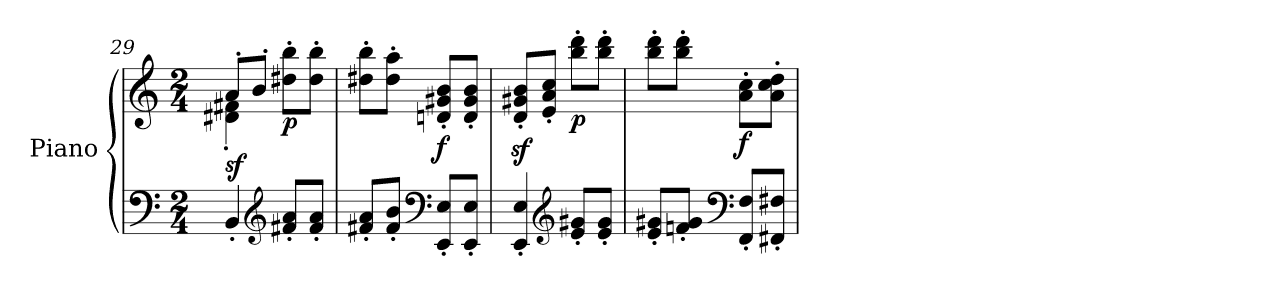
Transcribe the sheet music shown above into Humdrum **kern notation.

**kern	**kern	**dynam
*part1	*part1	*part1
*staff2	*staff1	*staff1/2
*I"Piano	*	*
*I'Pno.	*	*
*clefF4	*clefG2	*
*k[]	*k[]	*
*M2/4	*M2/4	*
=29	=29	=29
*	*^	*
!	!	!	!LO:DY:b
4BB'/	8a'/L	4d#X\' 4f#X\'	sf
.	8b'/J	.	.
*clefG2	*	*	*
!	!	!	!LO:DY:b
8f#X/' 8a/'L	8dd#X\' 8bb\'L	4ryy	p
8f#/' 8a/'J	8dd#\' 8bb\'J	.	.
*	*v	*v	*
=30	=30	=30
8f#X/' 8a/'L	8dd#X\' 8bb\'L	.
8f#/' 8b/'J	8dd#\' 8aa\'J	.
*clefF4	*	*
!	!	!LO:DY:b
8EE/' 8E/'L	8dn/' 8g#X/' 8b/'L	f
8EE/' 8E/'J	8d/' 8g#/' 8b/'J	.
=31	=31	=31
4EE/' 4E/'	8d/z<' 8g#X/z<' 8b/z<'L	.
.	8e/' 8a/' 8cc/'J	.
*clefG2	*	*
!	!	!LO:DY:b
8e/' 8g#X/'L	8bb\' 8ddd\'L	p
8e/' 8g#/'J	8bb\' 8ddd\'J	.
=32	=32	=32
8e/' 8g#X/'L	8bb\' 8ddd\'L	.
8fn/' 8g#/'J	8bb\' 8ddd\'J	.
*clefF4	*	*
!	!	!LO:DY:b
8FF/' 8F/'L	8a\' 8cc\'L	f
8FF#X/' 8F#X/'J	8a\' 8cc\' 8dd\'J	.
=	=	=
*-	*-	*-
